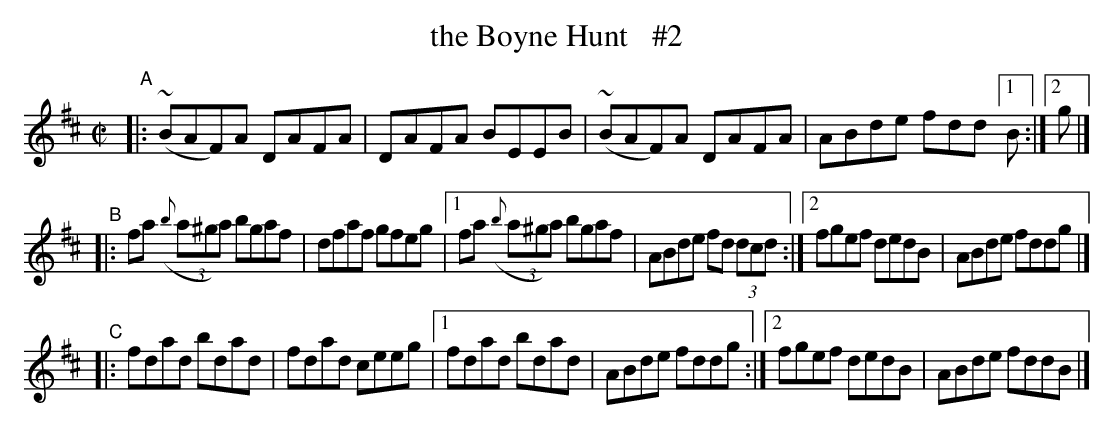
X:1
T: the Boyne Hunt   #2
M: C|
L: 1/8
K: Bm
"^A"|: (~BAF)A DAFA | DAFA BEEB | (~BAF)A DAFA | ABde fdd [1 B :|[2 g |]
"^B"|: fa (3({b}a^ga) bgaf | dfaf gfeg |[1 fa (3({b}a^ga) bgaf | ABde fd (3dcd :|[2 fgef dedB | ABde fddg |]
"^C"|: fdad bdad | fdad ceeg |[1 fdad bdad | ABde fddg :|[2 fgef dedB | ABde fddB |]
